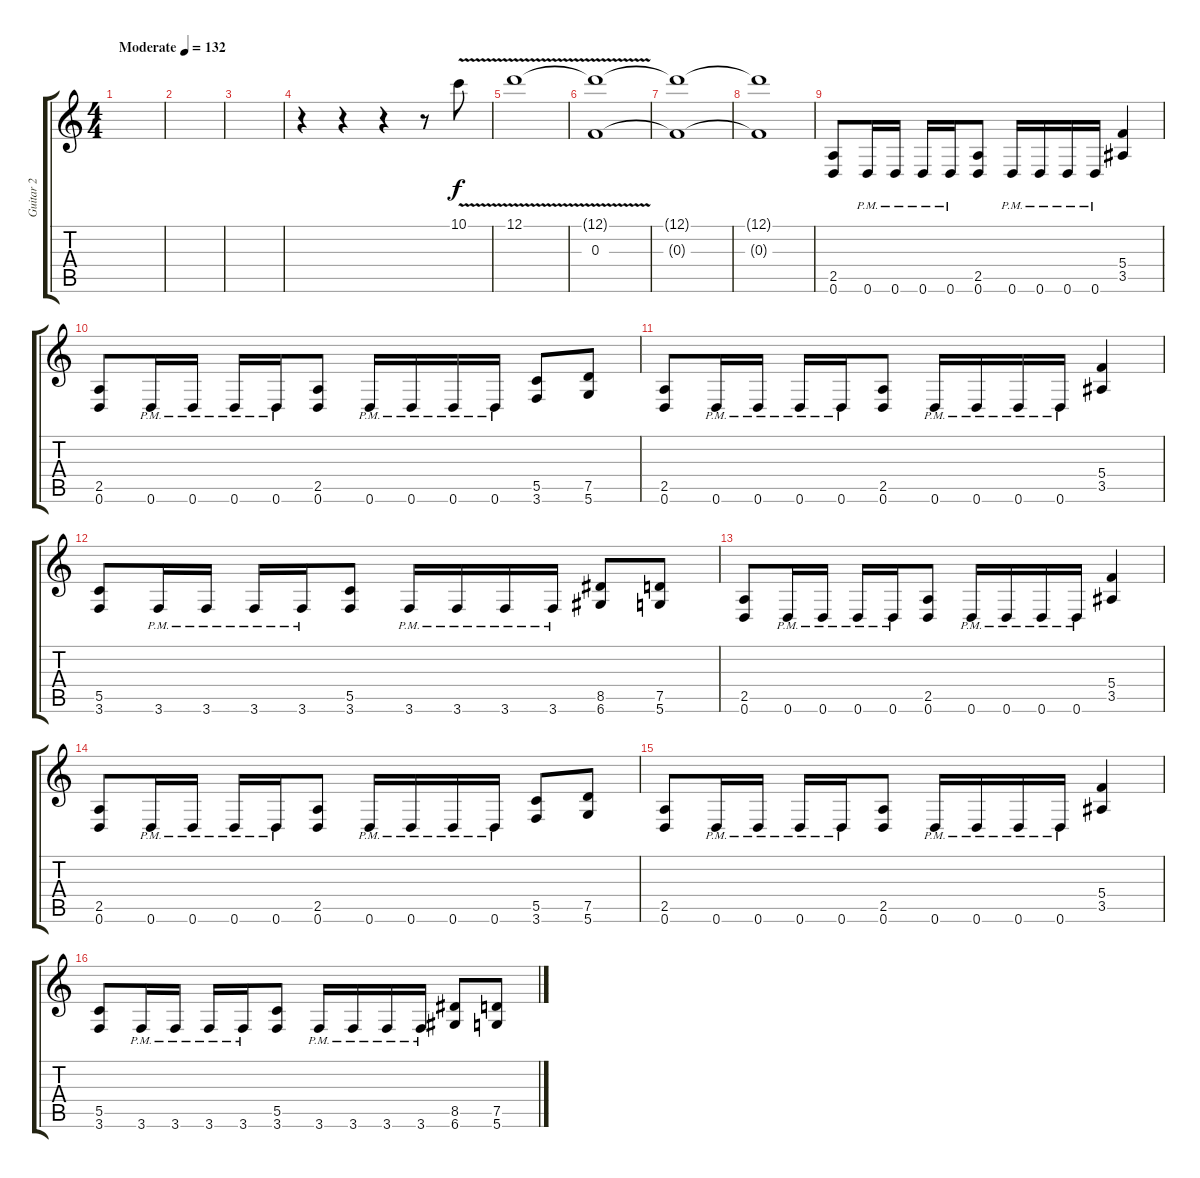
\track ("Guitar 2" "Guitar 2") {instrument distortionguitar}
\staff {score tabs}
\tuning (D4 A3 F3 C3 G2 D2) {hide}
\ts (4 4)
\tempo (132 "Moderate")
\clef g2
\ks c
|
|
|
r.4 r.4 r.4 r.8 10.1{v}.8 |
12.1{v}.1 |
(12.1{t} 0.3).1 |
(12.1{t} 0.3{t}).1{volume 6} |
(12.1{t} 0.3{t}).1 |
(2.5 0.6).8{volume 13} 0.6{pm}.16 0.6{pm}.16 0.6{pm}.16 0.6{pm}.16 (2.5 0.6).8 0.6{pm}.16 0.6{pm}.16 0.6{pm}.16 0.6{pm}.16 (5.4 3.5).4 |
(2.5 0.6).8 0.6{pm}.16 0.6{pm}.16 0.6{pm}.16 0.6{pm}.16 (2.5 0.6).8 0.6{pm}.16 0.6{pm}.16 0.6{pm}.16 0.6{pm}.16 (5.5 3.6).8 (7.5 5.6).8 |
(2.5 0.6).8 0.6{pm}.16 0.6{pm}.16 0.6{pm}.16 0.6{pm}.16 (2.5 0.6).8 0.6{pm}.16 0.6{pm}.16 0.6{pm}.16 0.6{pm}.16 (5.4 3.5).4 |
(5.5 3.6).8 3.6{pm}.16 3.6{pm}.16 3.6{pm}.16 3.6{pm}.16 (5.5 3.6).8 3.6{pm}.16 3.6{pm}.16 3.6{pm}.16 3.6{pm}.16 (8.5 6.6).8 (7.5 5.6).8 |
(2.5 0.6).8 0.6{pm}.16 0.6{pm}.16 0.6{pm}.16 0.6{pm}.16 (2.5 0.6).8 0.6{pm}.16 0.6{pm}.16 0.6{pm}.16 0.6{pm}.16 (5.4 3.5).4 |
(2.5 0.6).8 0.6{pm}.16 0.6{pm}.16 0.6{pm}.16 0.6{pm}.16 (2.5 0.6).8 0.6{pm}.16 0.6{pm}.16 0.6{pm}.16 0.6{pm}.16 (5.5 3.6).8 (7.5 5.6).8 |
(2.5 0.6).8 0.6{pm}.16 0.6{pm}.16 0.6{pm}.16 0.6{pm}.16 (2.5 0.6).8 0.6{pm}.16 0.6{pm}.16 0.6{pm}.16 0.6{pm}.16 (5.4 3.5).4 |
(5.5 3.6).8 3.6{pm}.16 3.6{pm}.16 3.6{pm}.16 3.6{pm}.16 (5.5 3.6).8 3.6{pm}.16 3.6{pm}.16 3.6{pm}.16 3.6{pm}.16 (8.5 6.6).8 (7.5 5.6).8
